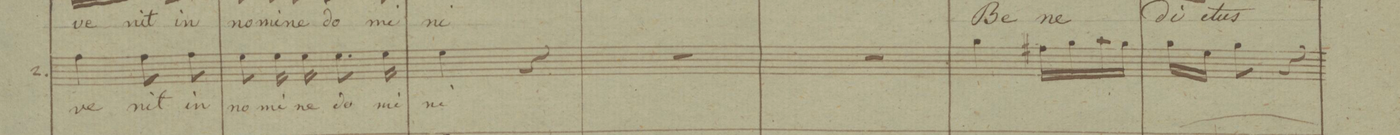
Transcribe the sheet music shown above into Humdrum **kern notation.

**kern	**text	**dynam
*I"Alto	*	*
*clefC3	*	*
*k[b-e-]	*	*
*M2/4	*	*
4g\	ve-	.
8g\	-nit	.
8g\	in	.
=16	=16	=16
8f\	no-	.
16f\	-mi-	.
16f\	-ne	.
8.f\	do-	.
16f\	-mi-	.
=17	=17	=17
4f\	-ni	.
4r	.	.
=18	=18	=18
2r	.	.
=19	=19	=19
2r	.	.
=20	=20	=20
4a\	.	.
16g#X\LL	.	.
16a\	.	.
16b-\	.	.
16a\JJ	.	.
=21	=21	=21
16a\LL	.	.
16f\JJ	.	.
8a\	.	.
4r	.	.
=22	=22	=22
*-	*-	*-
